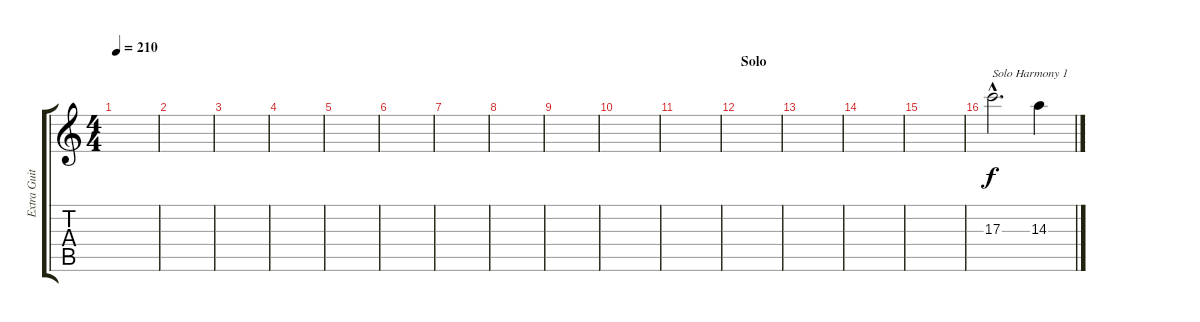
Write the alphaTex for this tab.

\track ("Extra Guitar 2" "Extra Guit") {instrument overdrivenguitar}
\staff {score tabs}
\tuning (E4 B3 G3 D3 A2 D2) {hide}
\ts (4 4)
\tempo 210
\clef g2
\ks c
|
|
|
|
|
|
|
|
|
|
|
\section ("" "Solo")
|
|
|
|
17.3{hac}.2{d txt "Solo Harmony 1"} 14.3.4
